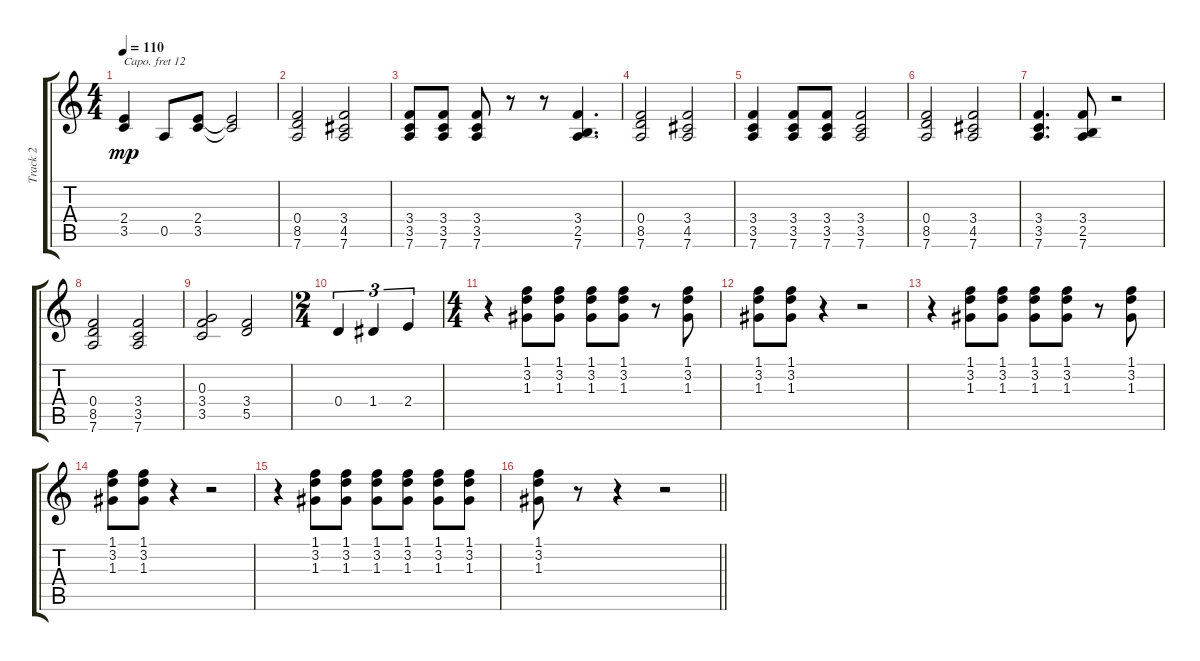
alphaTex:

\track ("Track 2" "Track 2") {instrument drawbarorgan}
\staff {score tabs}
\capo 12
\tuning (E4 B3 G3 D3 A2 D2) {hide}
\ts (4 4)
\tempo 110
\clef g2
\ks c
(2.4 3.5).4{dy mp} 0.5.8 (2.4 3.5).8 (2.4{t} 3.5{t}).2 |
(0.4 8.5 7.6).2 (3.4 4.5 7.6).2 |
(3.4 3.5 7.6).8 (3.4 3.5 7.6).8 (3.4 3.5 7.6).8 r.8 r.8 (3.4 2.5 7.6).4{d} |
(0.4 8.5 7.6).2 (3.4 4.5 7.6).2 |
(3.4 3.5 7.6).4 (3.4 3.5 7.6).8 (3.4 3.5 7.6).8 (3.4 3.5 7.6).2 |
(0.4 8.5 7.6).2 (3.4 4.5 7.6).2 |
(3.4 3.5 7.6).4{d} (3.4 2.5 7.6).8 r.2 |
(0.4 8.5 7.6).2 (3.4 3.5 7.6).2 |
(0.3 3.4 3.5).2 (3.4 5.5).2 |
\ts (2 4)
0.4.4{tu (3 2)} 1.4.4{tu (3 2)} 2.4.4{tu (3 2)} |
\ts (4 4)
r.4 (1.1 3.2 1.3).8 (1.1 3.2 1.3).8 (1.1 3.2 1.3).8 (1.1 3.2 1.3).8 r.8 (1.1 3.2 1.3).8 |
(1.1 3.2 1.3).8 (1.1 3.2 1.3).8 r.4 r.2 |
r.4 (1.1 3.2 1.3).8 (1.1 3.2 1.3).8 (1.1 3.2 1.3).8 (1.1 3.2 1.3).8 r.8 (1.1 3.2 1.3).8 |
(1.1 3.2 1.3).8 (1.1 3.2 1.3).8 r.4 r.2 |
r.4 (1.1 3.2 1.3).8 (1.1 3.2 1.3).8 (1.1 3.2 1.3).8 (1.1 3.2 1.3).8 (1.1 3.2 1.3).8 (1.1 3.2 1.3).8 |
\barLineRight lightlight
(1.1 3.2 1.3).8 r.8 r.4 r.2
